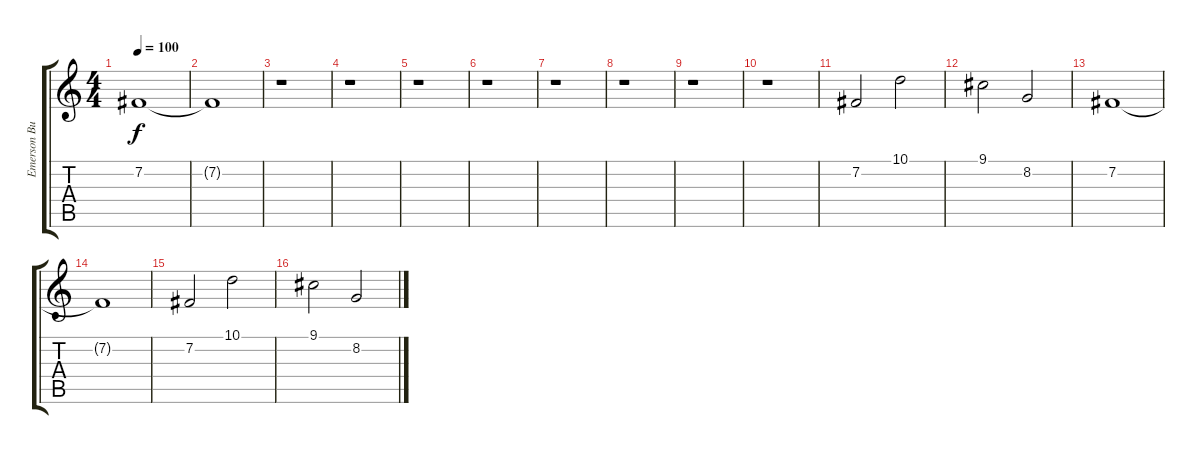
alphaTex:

\track ("Emerson Burton" "Emerson Bu") {instrument choiraahs}
\staff {score tabs}
\tuning (E4 B3 G3 D3 A2 E2) {hide}
\ts (4 4)
\tempo 100
\clef g2
\ks c
7.2.1{dy f} |
7.2{t}.1 |
r.1 |
r.1 |
r.1 |
r.1 |
r.1 |
r.1 |
r.1 |
r.1 |
7.2.2 10.1.2 |
9.1.2 8.2.2 |
7.2.1 |
7.2{t}.1 |
7.2.2 10.1.2 |
9.1.2 8.2.2
